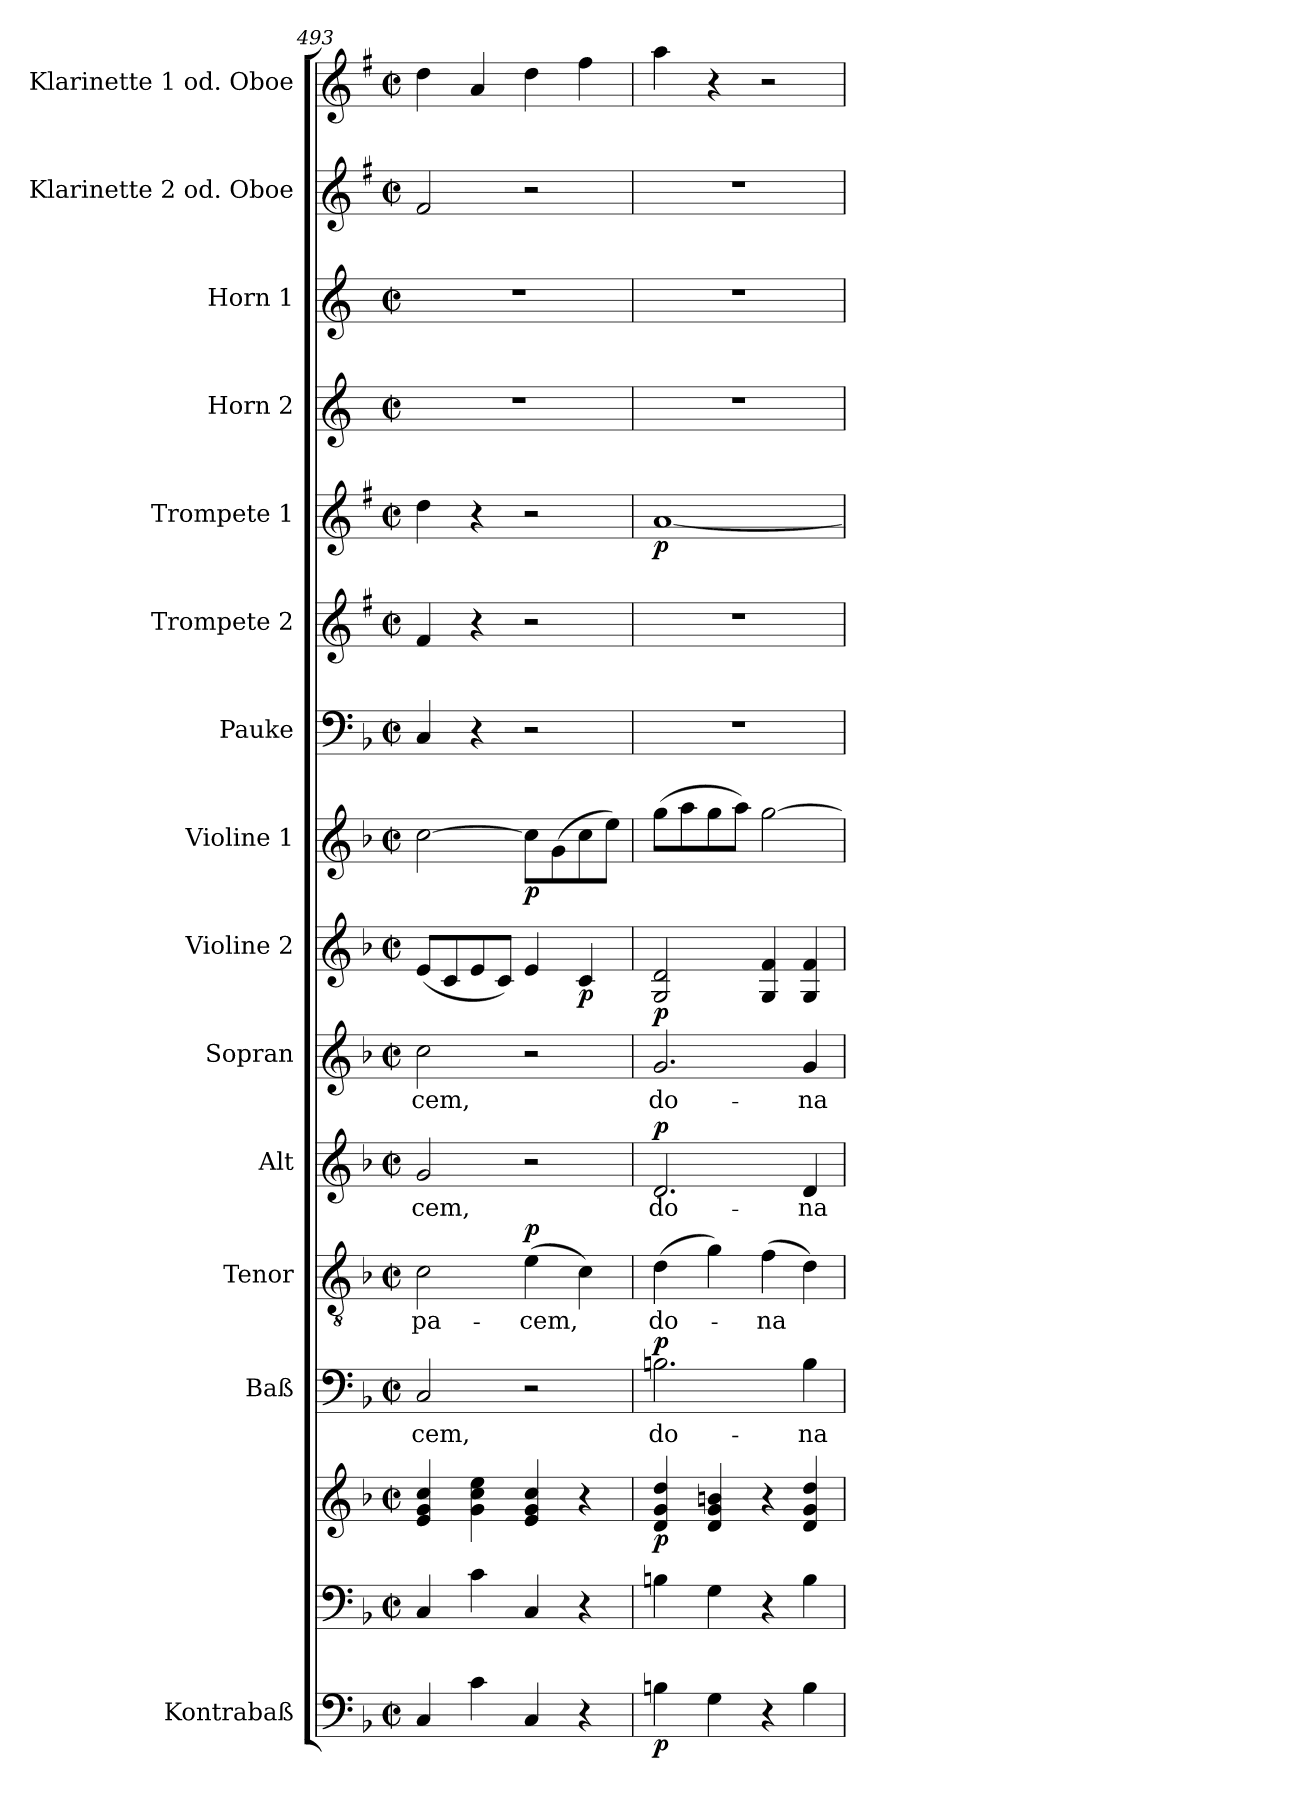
**kern	**dynam	**kern	**kern	**dynam	**kern	**text	**dynam	**kern	**text	**dynam	**kern	**text	**dynam	**kern	**text	**dynam	**kern	**dynam	**kern	**dynam	**kern	**kern	**kern	**dynam	**kern	**kern	**kern	**kern
*part15	*part15	*part14	*part14	*part14	*part13	*part13	*part13	*part12	*part12	*part12	*part11	*part11	*part11	*part10	*part10	*part10	*part9	*part9	*part8	*part8	*part7	*part6	*part5	*part5	*part4	*part3	*part2	*part1
*staff16	*staff16	*staff15	*staff14	*staff14/15	*staff13	*staff13	*staff13	*staff12	*staff12	*staff12	*staff11	*staff11	*staff11	*staff10	*staff10	*staff10	*staff9	*staff9	*staff8	*staff8	*staff7	*staff6	*staff5	*staff5	*staff4	*staff3	*staff2	*staff1
*I"Kontrabaß	*	*	*	*	*I"Baß	*	*	*I"Tenor	*	*	*I"Alt	*	*	*I"Sopran	*	*	*I"Violine 2	*	*I"Violine 1	*	*I"Pauke	*I"Trompete 2	*I"Trompete 1	*	*I"Horn 2	*I"Horn 1	*I"Klarinette 2 od. Oboe	*I"Klarinette 1 od. Oboe
*	*	*	*	*	*	*	*	*	*	*	*	*	*	*	*	*	*	*	*	*	*	*I'Tpt	*I'Tpt	*	*I'Hn	*I'Hn	*	*
*clefF4	*	*clefF4	*clefG2	*	*clefF4	*	*	*clefGv2	*	*	*clefG2	*	*	*clefG2	*	*	*clefG2	*	*clefG2	*	*clefF4	*clefG2	*clefG2	*	*clefG2	*clefG2	*clefG2	*clefG2
*ITrd7c12	*	*	*	*	*	*	*	*	*	*	*	*	*	*	*	*	*	*	*	*	*	*ITrd1c2	*ITrd1c2	*	*ITrd4c7	*ITrd4c7	*ITrd1c2	*ITrd1c2
*k[b-]	*	*k[b-]	*k[b-]	*	*k[b-]	*	*	*k[b-]	*	*	*k[b-]	*	*	*k[b-]	*	*	*k[b-]	*	*k[b-]	*	*k[b-]	*k[b-]	*k[b-]	*	*k[b-]	*k[b-]	*k[b-]	*k[b-]
*F:	*	*F:	*F:	*	*F:	*	*	*F:	*	*	*F:	*	*	*F:	*	*	*F:	*	*F:	*	*F:	*F:	*F:	*	*F:	*F:	*F:	*F:
*M2/2	*	*M2/2	*M2/2	*	*M2/2	*	*	*M2/2	*	*	*M2/2	*	*	*M2/2	*	*	*M2/2	*	*M2/2	*	*M2/2	*M2/2	*M2/2	*	*M2/2	*M2/2	*M2/2	*M2/2
*met(c|)	*	*met(c|)	*met(c|)	*	*met(c|)	*	*	*met(c|)	*	*	*met(c|)	*	*	*met(c|)	*	*	*met(c|)	*	*met(c|)	*	*met(c|)	*met(c|)	*met(c|)	*	*met(c|)	*met(c|)	*met(c|)	*met(c|)
=493	=493	=493	=493	=493	=493	=493	=493	=493	=493	=493	=493	=493	=493	=493	=493	=493	=493	=493	=493	=493	=493	=493	=493	=493	=493	=493	=493	=493
!	!	!	!	!	!	!LO:LY:b	!	!	!LO:LY:b	!	!	!LO:LY:b	!	!	!LO:LY:b	!	!	!	!	!	!	!	!	!	!	!	!	!
4CC/	.	4C/	4e/ 4g/ 4cc/	.	2C/	-cem,	.	2c\	pa-	.	2g/	-cem,	.	2cc\	-cem,	.	(<8e/L	.	[2cc\	.	4C/	4e/	4cc\	.	1r	1r	2e/	4cc\
.	.	.	.	.	.	.	.	.	.	.	.	.	.	.	.	.	8c/	.	.	.	.	.	.	.	.	.	.	.
4C\	.	4c\	4g\ 4cc\ 4ee\	.	.	.	.	.	.	.	.	.	.	.	.	.	8e/	.	.	.	4r	4r	4r	.	.	.	.	4g/
.	.	.	.	.	.	.	.	.	.	.	.	.	.	.	.	.	8c/J)	.	.	.	.	.	.	.	.	.	.	.
!	!	!	!	!	!	!	!	!	!LO:LY:b	!LO:DY:a	!	!	!	!	!	!	!	!	!	!LO:DY:b	!	!	!	!	!	!	!	!
4CC/	.	4C/	4e/ 4g/ 4cc/	.	2r	.	.	(>4e\	-cem,	p	2r	.	.	2r	.	.	4e/	.	8cc\L]	p	2r	2r	2r	.	.	.	2r	4cc\
.	.	.	.	.	.	.	.	.	.	.	.	.	.	.	.	.	.	.	(>8g\	.	.	.	.	.	.	.	.	.
!	!	!	!	!	!	!	!	!	!	!	!	!	!	!	!	!	!	!LO:DY:b	!	!	!	!	!	!	!	!	!	!
4r	.	4r	4r	.	.	.	.	4c\)	.	.	.	.	.	.	.	.	4c/	p	8cc\	.	.	.	.	.	.	.	.	4ee\
.	.	.	.	.	.	.	.	.	.	.	.	.	.	.	.	.	.	.	8ee\J)	.	.	.	.	.	.	.	.	.
=494	=494	=494	=494	=494	=494	=494	=494	=494	=494	=494	=494	=494	=494	=494	=494	=494	=494	=494	=494	=494	=494	=494	=494	=494	=494	=494	=494	=494
!	!LO:DY:b	!	!	!LO:DY:b	!	!LO:LY:b	!LO:DY:a	!	!LO:LY:b	!	!	!LO:LY:b	!LO:DY:a	!	!LO:LY:b	!LO:DY:a	!	!	!	!	!	!	!	!LO:DY:b	!	!	!	!
4BBn\	p	4Bn\	4d/ 4g/ 4dd/	p	2.Bn\	do-	p	(>4d\	do-	.	2.d/	do-	p	2.g/	do-	p	2G/ 2d/	.	(>8gg\L	.	1r	1r	[1g	p	1r	1r	1r	4gg\
.	.	.	.	.	.	.	.	.	.	.	.	.	.	.	.	.	.	.	8aa\	.	.	.	.	.	.	.	.	.
4GG\	.	4G\	4d/ 4g/ 4bn/	.	.	.	.	4g\)	.	.	.	.	.	.	.	.	.	.	8gg\	.	.	.	.	.	.	.	.	4r
.	.	.	.	.	.	.	.	.	.	.	.	.	.	.	.	.	.	.	8aa\J)	.	.	.	.	.	.	.	.	.
!	!	!	!	!	!	!	!	!	!LO:LY:b	!	!	!	!	!	!	!	!	!	!	!	!	!	!	!	!	!	!	!
4r	.	4r	4r	.	.	.	.	(>4f\	-na	.	.	.	.	.	.	.	4G/ 4f/	.	[2gg\	.	.	.	.	.	.	.	.	2r
!	!	!	!	!	!	!LO:LY:b	!	!	!	!	!	!LO:LY:b	!	!	!LO:LY:b	!	!	!	!	!	!	!	!	!	!	!	!	!
4BB\	.	4B\	4d/ 4g/ 4dd/	.	4B\	-na	.	4d\)	.	.	4d/	-na	.	4g/	-na	.	4G/ 4f/	.	.	.	.	.	.	.	.	.	.	.
=	=	=	=	=	=	=	=	=	=	=	=	=	=	=	=	=	=	=	=	=	=	=	=	=	=	=	=	=
*-	*-	*-	*-	*-	*-	*-	*-	*-	*-	*-	*-	*-	*-	*-	*-	*-	*-	*-	*-	*-	*-	*-	*-	*-	*-	*-	*-	*-
